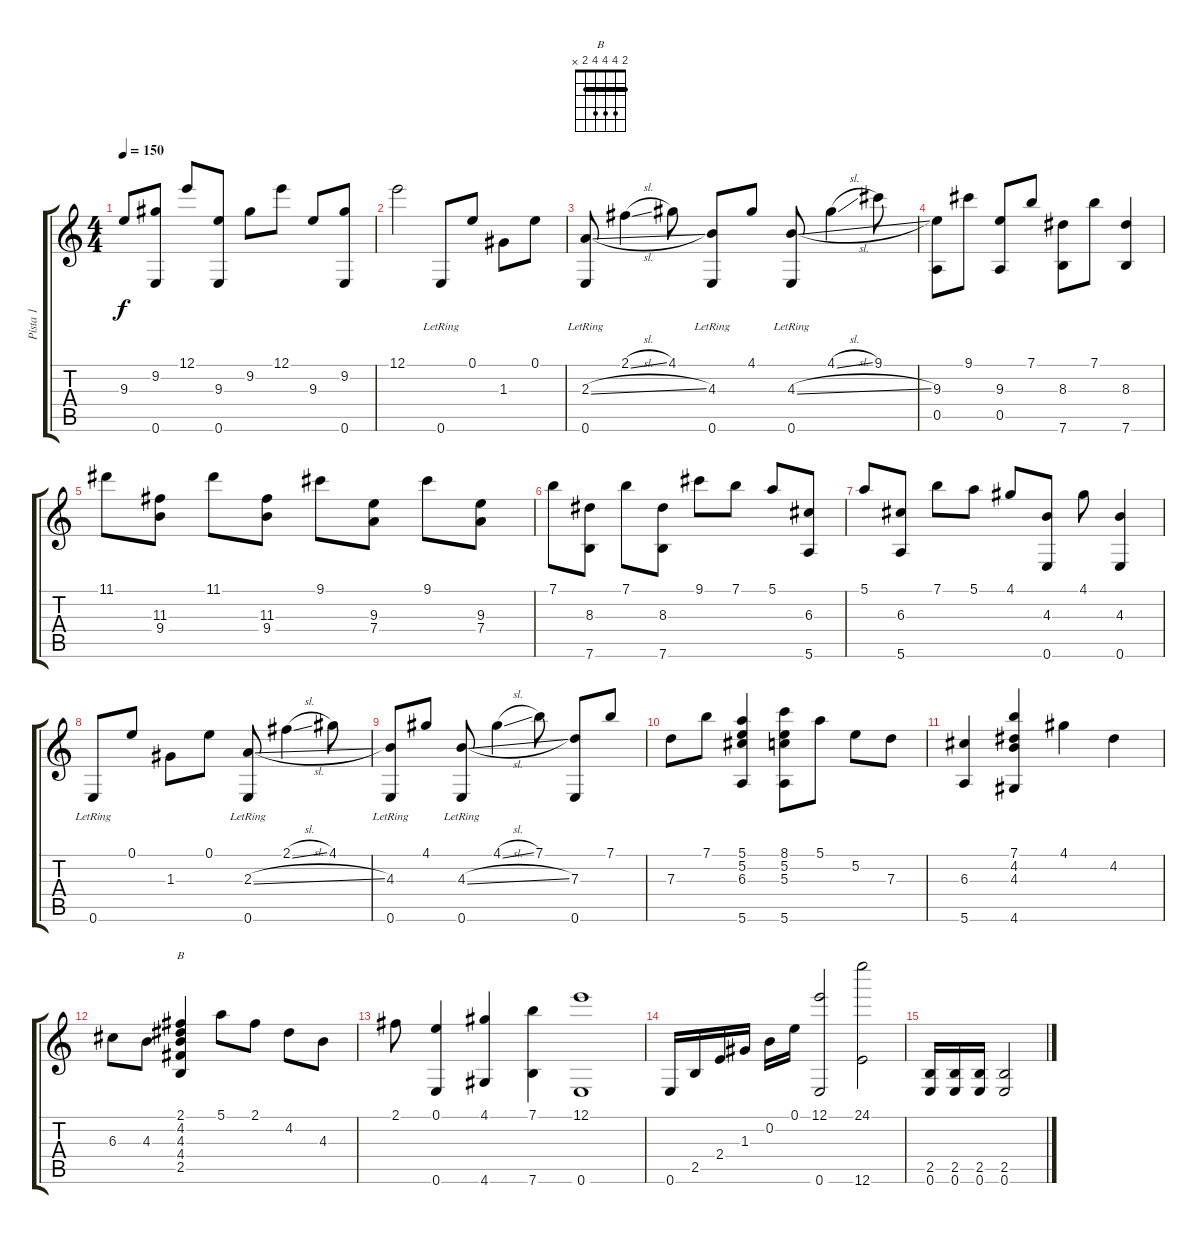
\track ("Pista 1" "Pista 1") {instrument acousticguitarnylon}
\staff {score tabs}
\tuning (E4 B3 G3 D3 A2 E2) {hide}
\chord ("B" 2 4 4 4 2 x) {barre 2}
\ts (4 4)
\tempo 150
\clef g2
\ks c
9.3.8{dy f} (9.2 0.6).8 12.1.8 (9.3 0.6).8 9.2.8 12.1.8 9.3.8 (9.2 0.6).8 |
12.1.2 0.6{lr}.8 0.1.8 1.3.8 0.1.8 |
(2.3{sl} 0.6{lr}).8 2.1{sl}.4 4.1.8 (4.3 0.6{lr}).8 4.1.8 (4.3{sl} 0.6{lr}).8 4.1{sl}.4 9.1.8 |
(9.3 0.5).8 9.1.8 (9.3 0.5).8 7.1.8 (8.3 7.6).8 7.1.8 (8.3 7.6).4 |
11.1.8 (11.3 9.4).8 11.1.8 (11.3 9.4).8 9.1.8 (9.3 7.4).8 9.1.8 (9.3 7.4).8 |
7.1.8 (8.3 7.6).8 7.1.8 (8.3 7.6).8 9.1.8 7.1.8 5.1.8 (6.3 5.6).8 |
5.1.8 (6.3 5.6).8 7.1.8 5.1.8 4.1.8 (4.3 0.6).8 4.1.8 (4.3 0.6).4 |
0.6{lr}.8 0.1.8 1.3.8 0.1.8 (2.3{sl} 0.6{lr}).8 2.1{sl}.4 4.1.8 |
(4.3 0.6{lr}).8 4.1.8 (4.3{sl} 0.6{lr}).8 4.1{sl}.4 7.1.8 (7.3 0.6).8 7.1.8 |
7.3.8 7.1.8 (5.1 5.2 6.3 5.6).4 (8.1 5.2 5.3 5.6).8 5.1.8 5.2.8 7.3.8 |
(6.3 5.6).4 (7.1 4.2 4.3 4.6).4 4.1.4 4.2.4 |
6.3.8 4.3.8 (2.1 4.2 4.3 4.4 2.5).4{ch "B"} 5.1.8 2.1.8 4.2.8 4.3.8 |
2.1.8 (0.1 0.6).4 (4.1 4.6).4 (7.1 7.6).4 (12.1 0.6).1 |
0.6.16 2.5.16 2.4.16 1.3.16 0.2.16 0.1.16 (12.1 0.6).2 (24.1 12.6).2 |
(2.5 0.6).16 (2.5 0.6).16 (2.5 0.6).16 (2.5 0.6).2
